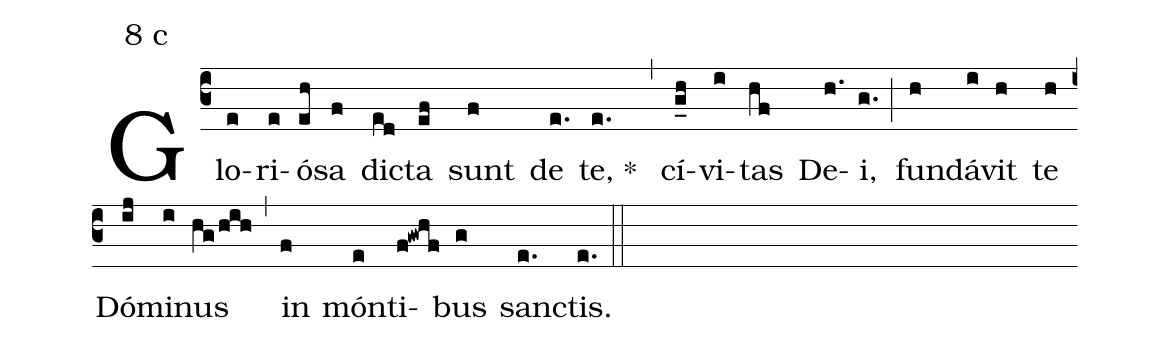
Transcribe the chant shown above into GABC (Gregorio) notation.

mode:8 c;
%%
(c3) Glo(e)ri(e)ó(eh)sa(f) di(ed)cta(ef) sunt(f) de(e.) te,(e.) *()(,) cí(g_h)vi(i)tas(hf) De(h.)i,(g.) (;) fun(h)dá(i)vit(h) te(h) Dó(ij)mi(i)nus(hg/hih) (,)  in(f) món(e)ti(f!gwhf)bus(g) san(e.)ctis.(e.) (::)
